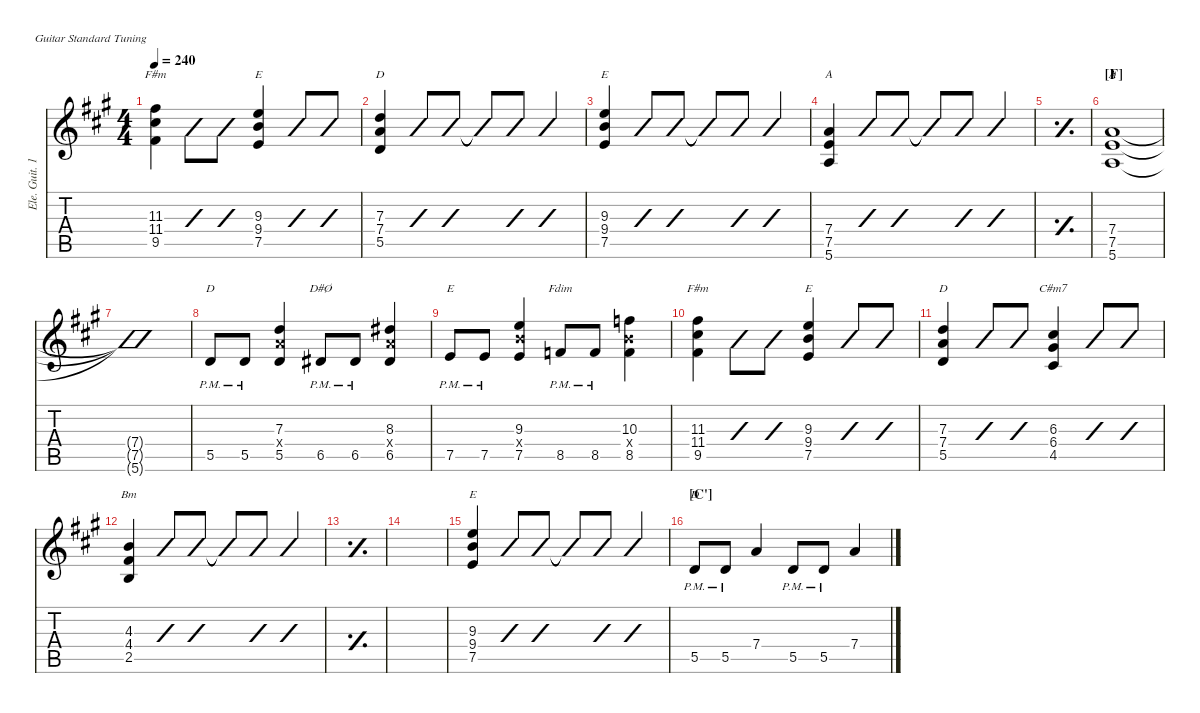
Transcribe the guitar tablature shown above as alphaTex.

\defaultSystemsLayout 4
\hideDynamics
\bracketExtendMode nobrackets
\otherSystemsTrackNameOrientation horizontal
\track ("Ele. Guit. 1" "Ele. Guit. 1") {defaultSystemsLayout 4 instrument distortionguitar}
\staff {score tabs}
\tuning (E4 B3 G3 D3 A2 E2)
\chord ("D" x x x x 5 x) {showdiagram false showfingering false}
\chord ("E" x x x x 7 x) {firstfret 7 showdiagram false showfingering false}
\chord ("D" x x 7 7 5 x) {firstfret 5 showdiagram false showfingering false}
\chord ("E" x x 9 9 7 x) {firstfret 7 showdiagram false showfingering false}
\chord ("F#m" x x 11 11 9 x) {firstfret 9 showdiagram false showfingering false}
\chord ("D" x 7 7 7 5 x) {firstfret 5 showdiagram false showfingering false}
\chord ("E" x 9 9 9 7 x) {firstfret 7 showdiagram false showfingering false}
\chord ("D#Ø" 2 2 2 1 x x) {showdiagram false showfingering false barre (2 2)}
\chord ("A" x x x 7 7 5) {firstfret 5 showdiagram false showfingering false}
\chord ("A" x 5 6 7 7 5) {firstfret 5 showdiagram false showfingering false barre 5}
\chord ("Fdim" x 0 1 3 2 1) {showdiagram false showfingering false}
\chord ("F#m" x 10 11 11 9 x) {firstfret 9 showdiagram false showfingering false}
\chord ("C#m7" x 5 4 6 4 x) {firstfret 4 showdiagram false showfingering false barre 4}
\chord ("Bm" 2 3 4 4 2 x) {showdiagram false showfingering false barre 2}
\ts (4 4)
\tempo 240
\clef g2
\scale
0.938053
\ks a
(9.5{acc #} 11.4{acc #} 11.3{acc #}).4{ch "F#m" dy f beam Down} (9.5{acc #} 11.4{acc #} 11.3{acc #}).8{slashed beam Down} (9.5{acc #} 11.4{acc #} 11.3{acc #}).8{slashed beam Down} (7.5{acc forcenatural} 9.4{acc forcenatural} 9.3{acc forcenatural}).4{ch "E" beam Up} (7.5{acc forcenatural} 9.4{acc forcenatural} 9.3{acc forcenatural}).8{slashed beam Up} (7.5{acc forcenatural} 9.4{acc forcenatural} 9.3{acc forcenatural}).8{slashed beam Up} |
\scale
1.18142 (5.5{acc forcenatural} 7.4{acc forcenatural} 7.3{acc forcenatural}).4{ch "D" beam Up} (5.5{acc forcenatural} 7.4{acc forcenatural} 7.3{acc forcenatural}).8{slashed beam Up} (5.5{acc forcenatural} 7.4{acc forcenatural} 7.3{acc forcenatural}).8{slashed beam Up} (5.5{t acc forcenatural} 7.4{t acc forcenatural} 7.3{t acc forcenatural}).8{slashed beam Up} (5.5{acc forcenatural} 7.4{acc forcenatural} 7.3{acc forcenatural}).8{slashed beam Up} (5.5{acc forcenatural} 7.4{acc forcenatural} 7.3{acc forcenatural}).4{slashed beam Up} |
\scale
0.933632 (7.5{acc forcenatural} 9.4{acc forcenatural} 9.3{acc forcenatural}).4{ch "E" beam Up} (7.5{acc forcenatural} 9.4{acc forcenatural} 9.3{acc forcenatural}).8{slashed beam Up} (7.5{acc forcenatural} 9.4{acc forcenatural} 9.3{acc forcenatural}).8{slashed beam Up} (7.5{t acc forcenatural} 9.4{t acc forcenatural} 9.3{t acc forcenatural}).8{slashed beam Up} (7.5{acc forcenatural} 9.4{acc forcenatural} 9.3{acc forcenatural}).8{slashed beam Up} (7.5{acc forcenatural} 9.4{acc forcenatural} 9.3{acc forcenatural}).4{slashed beam Up} |
\scale
0.933632 (5.6{acc forcenatural} 7.5{acc forcenatural} 7.4{acc forcenatural}).4{ch "A" beam Up} (5.6{acc forcenatural} 7.5{acc forcenatural} 7.4{acc forcenatural}).8{slashed beam Up} (5.6{acc forcenatural} 7.5{acc forcenatural} 7.4{acc forcenatural}).8{slashed beam Up} (5.6{t acc forcenatural} 7.5{t acc forcenatural} 7.4{t acc forcenatural}).8{slashed beam Up} (5.6{acc forcenatural} 7.5{acc forcenatural} 7.4{acc forcenatural}).8{slashed beam Up} (5.6{acc forcenatural} 7.5{acc forcenatural} 7.4{acc forcenatural}).4{slashed beam Up} |
\simile simple
\scale
0.951316 |
\section ("F" "")
\simile none
\scale
1.18584 (7.4{acc forcenatural} 7.5{acc forcenatural} 5.6{acc forcenatural}).1{ch "A" beam Up} |
\scale
0.938053 (5.6{t acc forcenatural} 7.5{t acc forcenatural} 7.4{t acc forcenatural}).1{slashed beam Up} |
\scale
0.938053 5.5{pm acc forcenatural}.8{ch "D" beam Up} 5.5{pm acc forcenatural}.8{beam Up} (5.5{acc forcenatural} 7.4{x acc forcenatural} 7.3{acc forcenatural}).4{beam Up} 6.5{pm acc #}.8{ch "D#Ø" beam Up} 6.5{pm acc #}.8{beam Up} (6.5{acc #} 7.4{x acc forcenatural} 8.3{acc #}).4{beam Up} |
\scale
0.938053 7.5{pm acc forcenatural}.8{ch "E" beam Up} 7.5{pm acc forcenatural}.8{beam Up} (7.5{acc forcenatural} 9.4{x acc forcenatural} 9.3{acc forcenatural}).4{beam Up} 8.5{pm acc forcenatural}.8{ch "Fdim" beam Up} 8.5{pm acc forcenatural}.8{beam Up} (8.5{acc forcenatural} 9.4{x acc forcenatural} 10.3{acc forcenatural}).4{beam Down} |
\scale
1.18584 (11.3{acc #} 11.4{acc #} 9.5{acc #}).4{ch "F#m" beam Down} (11.3{acc #} 11.4{acc #} 9.5{acc #}).8{slashed beam Down} (11.3{acc #} 11.4{acc #} 9.5{acc #}).8{slashed beam Down} (9.3{acc forcenatural} 9.4{acc forcenatural} 7.5{acc forcenatural}).4{ch "E" beam Up} (9.3{acc forcenatural} 9.4{acc forcenatural} 7.5{acc forcenatural}).8{slashed beam Up} (9.3{acc forcenatural} 9.4{acc forcenatural} 7.5{acc forcenatural}).8{slashed beam Up} |
\scale
0.938053 (7.3{acc forcenatural} 7.4{acc forcenatural} 5.5{acc forcenatural}).4{ch "D" beam Up} (7.3{acc forcenatural} 7.4{acc forcenatural} 5.5{acc forcenatural}).8{slashed beam Up} (7.3{acc forcenatural} 7.4{acc forcenatural} 5.5{acc forcenatural}).8{slashed beam Up} (4.5{acc #} 6.4{acc #} 6.3{acc #}).4{ch "C#m7" beam Up} (4.5{acc #} 6.4{acc #} 6.3{acc #}).8{slashed beam Up} (4.5{acc #} 6.4{acc #} 6.3{acc #}).8{slashed beam Up} |
\scale
0.938053 (4.3{acc forcenatural} 4.4{acc #} 2.5{acc forcenatural}).4{ch "Bm" beam Up} (4.3{acc forcenatural} 4.4{acc #} 2.5{acc forcenatural}).8{slashed beam Up} (4.3{acc forcenatural} 4.4{acc #} 2.5{acc forcenatural}).8{slashed beam Up} (4.3{t acc forcenatural} 4.4{t acc #} 2.5{t acc forcenatural}).8{slashed beam Up} (4.3{acc forcenatural} 4.4{acc #} 2.5{acc forcenatural}).8{slashed beam Up} (4.3{acc forcenatural} 4.4{acc #} 2.5{acc forcenatural}).4{slashed beam Up} |
\simile simple
\scale
0.938053 |
\scale
1.0626 |
\simile none
\scale
0.937404 (9.3{acc forcenatural} 9.4{acc forcenatural} 7.5{acc forcenatural}).4{ch "E" beam Up} (9.3{acc forcenatural} 9.4{acc forcenatural} 7.5{acc forcenatural}).8{slashed beam Up} (9.3{acc forcenatural} 9.4{acc forcenatural} 7.5{acc forcenatural}).8{slashed beam Up} (9.3{t acc forcenatural} 9.4{t acc forcenatural} 7.5{t acc forcenatural}).8{slashed beam Up} (9.3{acc forcenatural} 9.4{acc forcenatural} 7.5{acc forcenatural}).8{slashed beam Up} (9.3{acc forcenatural} 9.4{acc forcenatural} 7.5{acc forcenatural}).4{slashed beam Up} |
\section ("C'" "")
\scale
1.18584 5.5{pm acc forcenatural}.8{ch "D" beam Up} 5.5{pm acc forcenatural}.8{beam Up} 7.4{acc forcenatural}.4{beam Up} 5.5{pm acc forcenatural}.8{beam Up} 5.5{pm acc forcenatural}.8{beam Up} 7.4{acc forcenatural}.4{beam Up}
